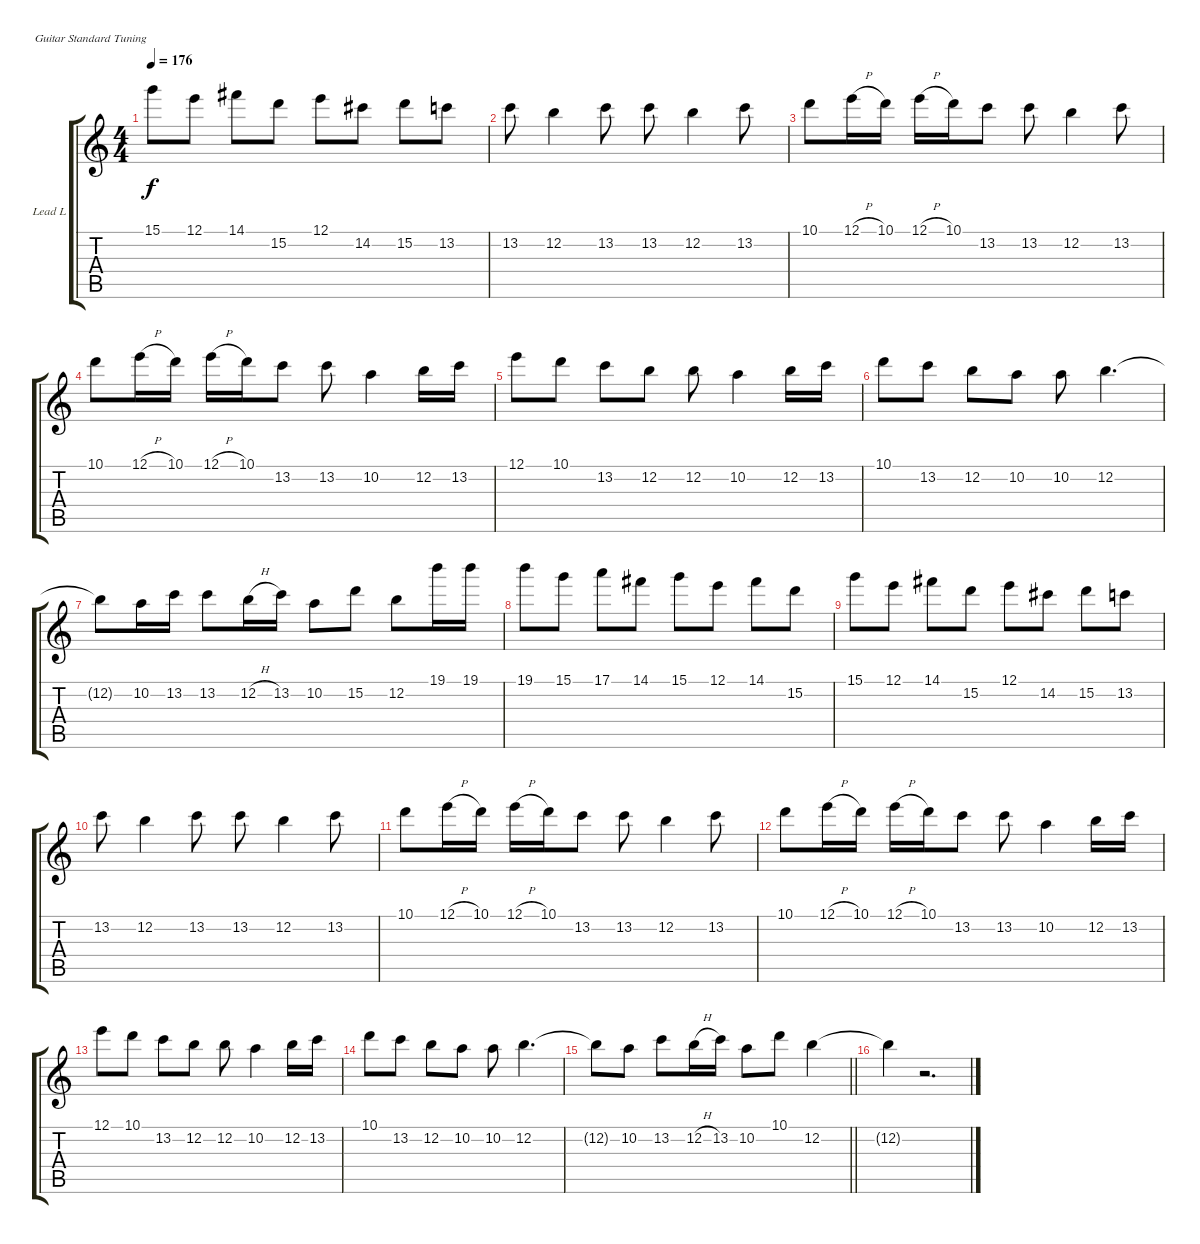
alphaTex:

\bracketExtendMode groupsimilarinstruments
\firstSystemTrackNameOrientation horizontal
\otherSystemsTrackNameOrientation horizontal
\track ("Guitar Lead Left" "Lead L") {instrument distortionguitar}
\staff {score tabs}
\tuning (E4 B3 G3 D3 A2 E2)
\ts (4 4)
\tempo 176
\clef g2
\ks c
15.1.8{dy f} 12.1.8 14.1.8 15.2.8 12.1.8 14.2.8 15.2.8 13.2.8 |
13.2.8 12.2.4 13.2.8 13.2.8 12.2.4 13.2.8 |
10.1.8 12.1{h}.16 10.1.16 12.1{h}.16 10.1.16 13.2.8 13.2.8 12.2.4 13.2.8 |
10.1.8 12.1{h}.16 10.1.16 12.1{h}.16 10.1.16 13.2.8 13.2.8 10.2.4 12.2.16 13.2.16 |
12.1.8 10.1.8 13.2.8 12.2.8 12.2.8 10.2.4 12.2.16 13.2.16 |
10.1.8 13.2.8 12.2.8 10.2.8 10.2.8 12.2.4{d} |
12.2{t}.8 10.2.16 13.2.16 13.2.8 12.2{h}.16 13.2.16 10.2.8 15.2.8 12.2.8 19.1.16 19.1.16 |
19.1.8 15.1.8 17.1.8 14.1.8 15.1.8 12.1.8 14.1.8 15.2.8 |
15.1.8 12.1.8 14.1.8 15.2.8 12.1.8 14.2.8 15.2.8 13.2.8 |
13.2.8 12.2.4 13.2.8 13.2.8 12.2.4 13.2.8 |
10.1.8 12.1{h}.16 10.1.16 12.1{h}.16 10.1.16 13.2.8 13.2.8 12.2.4 13.2.8 |
10.1.8 12.1{h}.16 10.1.16 12.1{h}.16 10.1.16 13.2.8 13.2.8 10.2.4 12.2.16 13.2.16 |
12.1.8 10.1.8 13.2.8 12.2.8 12.2.8 10.2.4 12.2.16 13.2.16 |
10.1.8 13.2.8 12.2.8 10.2.8 10.2.8 12.2.4{d} |
\barLineRight lightlight
12.2{t}.8 10.2.8 13.2.8 12.2{h}.16 13.2.16 10.2.8 10.1.8 12.2.4 |
12.2{t}.4 r.2{d}
